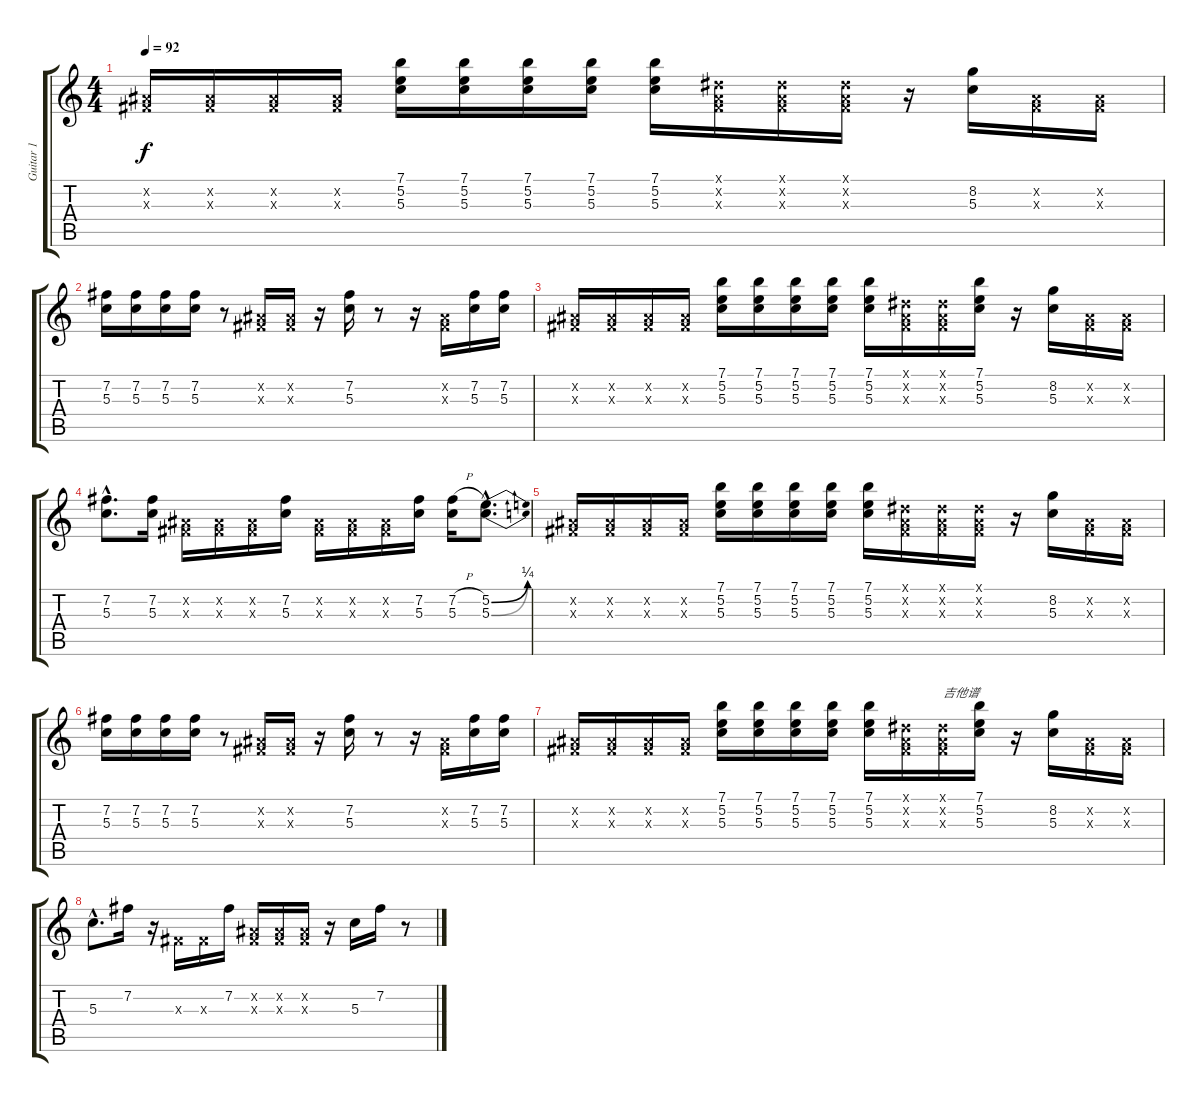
\track ("Guitar 1" "Guitar 1") {instrument overdrivenguitar}
\staff {score tabs}
\tuning (E4 B3 G3 D3 A2 E2) {hide}
\ts (4 4)
\tempo 92
\clef g2
\ks c
(-1.2{x} -1.3{x}).16{dy f} (-1.2{x} -1.3{x}).16 (-1.2{x} -1.3{x}).16 (-1.2{x} -1.3{x}).16 (7.1 5.2 5.3).16 (7.1 5.2 5.3).16 (7.1 5.2 5.3).16 (7.1 5.2 5.3).16 (7.1 5.2 5.3).16 (-1.1{x} -1.2{x} -1.3{x}).16 (-1.1{x} -1.2{x} -1.3{x}).16 (-1.1{x} -1.2{x} -1.3{x}).16 r.16 (8.2 5.3).16 (-1.2{x} -1.3{x}).16 (-1.2{x} -1.3{x}).16 |
(7.2 5.3).16 (7.2 5.3).16 (7.2 5.3).16 (7.2 5.3).16 r.8 (-1.2{x} -1.3{x}).16 (-1.2{x} -1.3{x}).16 r.16 (7.2 5.3).16 r.8 r.16 (-1.2{x} -1.3{x}).16 (7.2 5.3).16 (7.2 5.3).16 |
(-1.2{x} -1.3{x}).16 (-1.2{x} -1.3{x}).16 (-1.2{x} -1.3{x}).16 (-1.2{x} -1.3{x}).16 (7.1 5.2 5.3).16 (7.1 5.2 5.3).16 (7.1 5.2 5.3).16 (7.1 5.2 5.3).16 (7.1 5.2 5.3).16 (-1.1{x} -1.2{x} -1.3{x}).16 (-1.1{x} -1.2{x} -1.3{x}).16 (7.1 5.2 5.3).16 r.16 (8.2 5.3).16 (-1.2{x} -1.3{x}).16 (-1.2{x} -1.3{x}).16 |
(7.2{hac} 5.3{hac}).8{d} (7.2 5.3).16 (-1.2{x} -1.3{x}).16 (-1.2{x} -1.3{x}).16 (-1.2{x} -1.3{x}).16 (7.2 5.3).16 (-1.2{x} -1.3{x}).16 (-1.2{x} -1.3{x}).16 (-1.2{x} -1.3{x}).16 (7.2 5.3).16 (7.2{h} 5.3).16 (5.2{be (bend 0 0 60 1) hac} 5.3{be (bend 0 0 60 1) hac}).8{d} |
(-1.2{x} -1.3{x}).16 (-1.2{x} -1.3{x}).16 (-1.2{x} -1.3{x}).16 (-1.2{x} -1.3{x}).16 (7.1 5.2 5.3).16 (7.1 5.2 5.3).16 (7.1 5.2 5.3).16 (7.1 5.2 5.3).16 (7.1 5.2 5.3).16 (-1.1{x} -1.2{x} -1.3{x}).16 (-1.1{x} -1.2{x} -1.3{x}).16 (-1.1{x} -1.2{x} -1.3{x}).16 r.16 (8.2 5.3).16 (-1.2{x} -1.3{x}).16 (-1.2{x} -1.3{x}).16 |
(7.2 5.3).16 (7.2 5.3).16 (7.2 5.3).16 (7.2 5.3).16 r.8 (-1.2{x} -1.3{x}).16 (-1.2{x} -1.3{x}).16 r.16 (7.2 5.3).16 r.8 r.16 (-1.2{x} -1.3{x}).16 (7.2 5.3).16 (7.2 5.3).16 |
(-1.2{x} -1.3{x}).16 (-1.2{x} -1.3{x}).16 (-1.2{x} -1.3{x}).16 (-1.2{x} -1.3{x}).16 (7.1 5.2 5.3).16 (7.1 5.2 5.3).16 (7.1 5.2 5.3).16 (7.1 5.2 5.3).16 (7.1 5.2 5.3).16 (-1.1{x} -1.2{x} -1.3{x}).16 (-1.1{x} -1.2{x} -1.3{x}).16{txt "吉他谱"} (7.1 5.2 5.3).16 r.16 (8.2 5.3).16 (-1.2{x} -1.3{x}).16 (-1.2{x} -1.3{x}).16 |
5.3{hac}.8{d} 7.2.16 r.16 -1.3{x}.16 -1.3{x}.16 7.2.16 (-1.2{x} -1.3{x}).16 (-1.2{x} -1.3{x}).16 (-1.2{x} -1.3{x}).16 r.16 5.3.16 7.2.16 r.8
